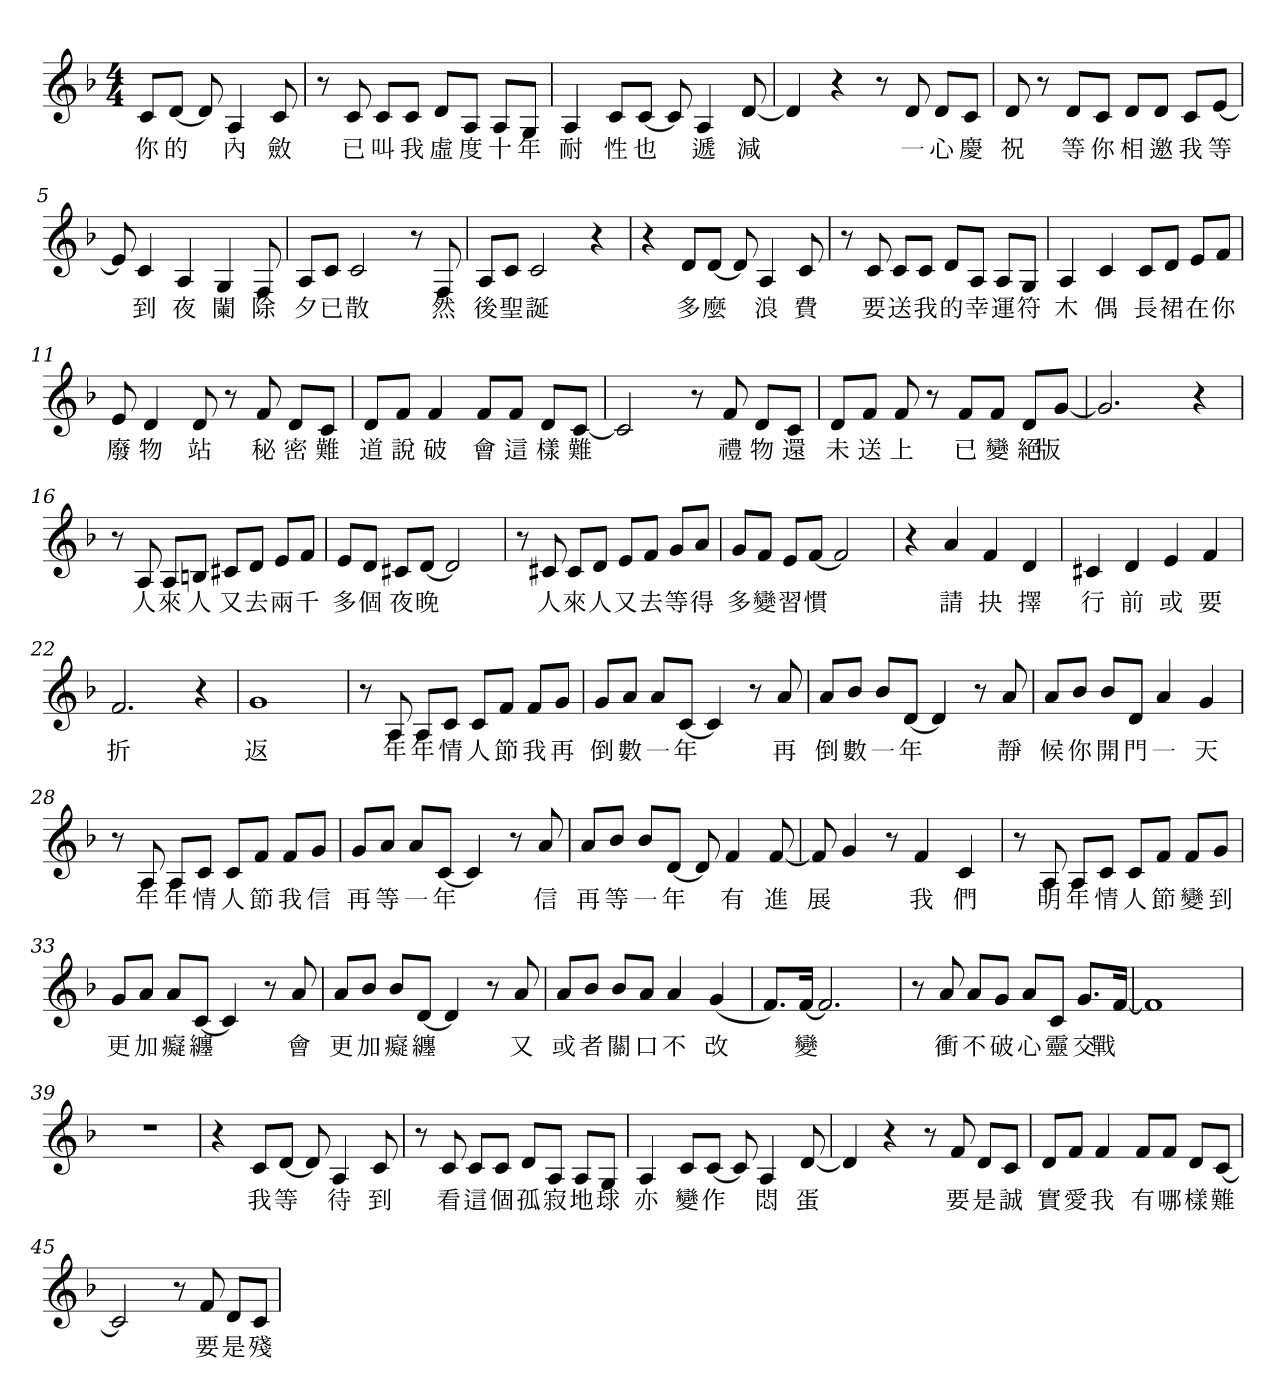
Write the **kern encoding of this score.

**kern	**text
*part1	*part1
*staff1	*staff1
*clefG2	*
*k[b-]	*
*F:	*
*M4/4	*
*MM104	*
=	=
8cL	你
[8dJ	的
8d]	.
4A	內
8c	斂
=1	=1
8r	.
8c	已
8cL	叫
8cJ	我
8dL	虛
8AJ	度
8AL	十
8GJ	年
=2	=2
4A	耐
8cL	性
[8cJ	也
8c]	.
4A	遞
[8d	減
=3	=3
4d]	.
4r	.
8r	.
8d	一
8dL	心
8cJ	慶
=4	=4
8d	祝
8r	.
8dL	等
8cJ	你
8dL	相
8dJ	邀
8cL	我
[8eJ	等
=5	=5
8e]	.
4c	到
4A	夜
4G	闌
8F	除
=6	=6
8AL	夕
8cJ	已
2c	散
8r	.
8F	然
=7	=7
8AL	後
8cJ	聖
2c	誕
4r	.
=8	=8
4r	.
8dL	多
[8dJ	麼
8d]	.
4A	浪
8c	費
=9	=9
8r	.
8c	要
8cL	送
8cJ	我
8dL	的
8AJ	幸
8AL	運
8GJ	符
=10	=10
4A	木
4c	偶
8cL	長
8dJ	裙
8eL	在
8fJ	你
=11	=11
8e	廢
4d	物
8d	站
8r	.
8f	秘
8dL	密
8cJ	難
=12	=12
8dL	道
8fJ	說
4f	破
8fL	會
8fJ	這
8dL	樣
[8cJ	難
=13	=13
2c]	.
8r	.
8f	禮
8dL	物
8cJ	還
=14	=14
8dL	未
8fJ	送
8f	上
8r	.
8fL	已
8fJ	變
8dL	絕
[8gJ	版
=15	=15
2.g]	.
4r	.
=16	=16
8r	.
8A	人
8AL	來
8BnJ	人
8c#XL	又
8dJ	去
8eL	兩
8fJ	千
=17	=17
8eL	多
8dJ	個
8c#XL	夜
[8dJ	晚
2d]	.
=18	=18
8r	.
8c#X	人
8c#L	來
8dJ	人
8eL	又
8fJ	去
8gL	等
8aJ	得
=19	=19
8gL	多
8fJ	變
8eL	習
[8fJ	慣
2f]	.
=20	=20
4r	.
4a	請
4f	抉
4d	擇
=21	=21
4c#X	行
4d	前
4e	或
4f	要
=22	=22
2.f	折
4r	.
=23	=23
1g	返
=24	=24
8r	.
8A	年
8AL	年
8cJ	情
8cL	人
8fJ	節
8fL	我
8gJ	再
=25	=25
8gL	倒
8aJ	數
8aL	一
[8cJ	年
4c]	.
8r	.
8a	再
=26	=26
8aL	倒
8b-J	數
8b-L	一
[8dJ	年
4d]	.
8r	.
8a	靜
=27	=27
8aL	候
8b-J	你
8b-L	開
8dJ	門
4a	一
4g	天
=28	=28
8r	.
8A	年
8AL	年
8cJ	情
8cL	人
8fJ	節
8fL	我
8gJ	信
=29	=29
8gL	再
8aJ	等
8aL	一
[8cJ	年
4c]	.
8r	.
8a	信
=30	=30
8aL	再
8b-J	等
8b-L	一
[8dJ	年
8d]	.
4f	有
[8f	進
=31	=31
8f]	展
4g	.
8r	.
4f	我
4c	們
=32	=32
8r	.
8A	明
8AL	年
8cJ	情
8cL	人
8fJ	節
8fL	變
8gJ	到
=33	=33
8gL	更
8aJ	加
8aL	癡
[8cJ	纏
4c]	.
8r	.
8a	會
=34	=34
8aL	更
8b-J	加
8b-L	癡
[8dJ	纏
4d]	.
8r	.
8a	又
=35	=35
8aL	或
8b-J	者
8b-L	關
8aJ	口
4a	不
(4g	改
=36	=36
8.fL)	.
[16fJk	變
2.f]	.
=37	=37
8r	.
8a	衝
8aL	不
8gJ	破
8aL	心
8cJ	靈
8.gL	交
[16fJk	戰
=38	=38
1f]	.
=39	=39
1r	.
=40	=40
4r	.
8cL	我
[8dJ	等
8d]	.
4A	待
8c	到
=41	=41
8r	.
8c	看
8cL	這
8cJ	個
8dL	孤
8AJ	寂
8AL	地
8GJ	球
=42	=42
4A	亦
8cL	變
[8cJ	作
8c]	.
4A	悶
[8d	蛋
=43	=43
4d]	.
4r	.
8r	.
8f	要
8dL	是
8cJ	誠
=44	=44
8dL	實
8fJ	愛
4f	我
8fL	有
8fJ	哪
8dL	樣
[8cJ	難
=45	=45
2c]	.
8r	.
8f	要
8dL	是
8cJ	殘
=	=
*-	*-
